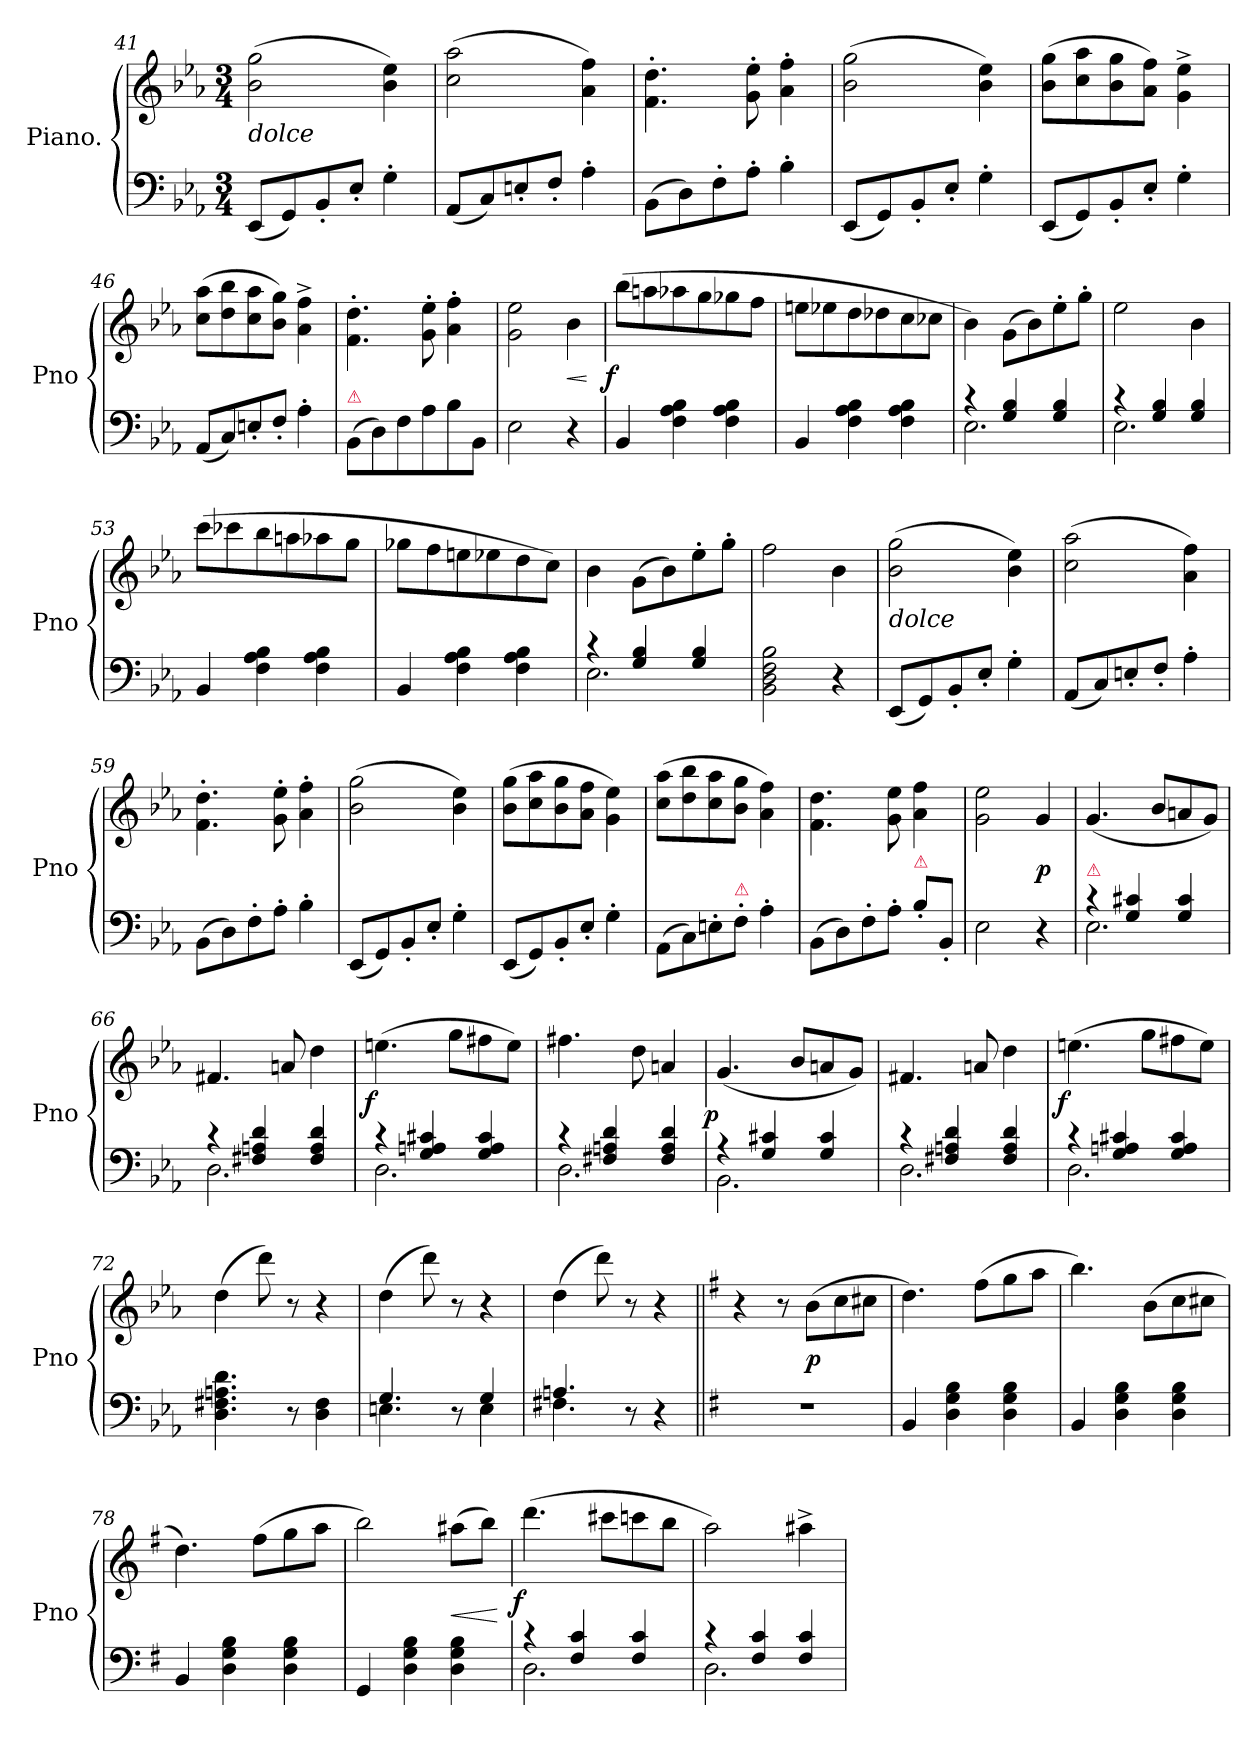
**kern	**kern	**dynam
*part1	*part1	*part1
*staff2	*staff1	*staff1/2
*I"Piano.	*	*
*I'Pno	*	*
*clefF4	*clefG2	*
*k[b-e-a-]	*k[b-e-a-]	*
*M3/4	*M3/4	*
=41	=41	=41
!	!LO:TX:b:i:t=dolce	!
(8EE-/L	(2b-\ 2gg\	.
8GG/)	.	.
8BB-'/	.	.
8E-'/J	.	.
4G'\	4b-\ 4ee-\)	.
=42	=42	=42
(8AA-/L	(2cc\ 2aa-\	.
8C/)	.	.
8En'/	.	.
8F'/J	.	.
4A-'\	4a-\ 4ff\)	.
=43	=43	=43
(8BB-\L	4.f'\ 4.dd'\	.
8D\)	.	.
8F'\	.	.
8A-'\J	8g'\ 8ee-'\	.
4B-'\	4a-'\ 4ff'\	.
=44	=44	=44
(8EE-/L	(2b-\ 2gg\	.
8GG/)	.	.
8BB-'/	.	.
8E-'/J	.	.
4G'\	4b-\ 4ee-\)	.
=45	=45	=45
(8EE-/L	(8b-\ 8gg\L	.
8GG/)	8cc\ 8aa-\	.
8BB-'/	8b-\ 8gg\	.
8E-'/J	8a-\ 8ff\J)	.
4G'\	4g^<\ 4ee-^<\	.
=46	=46	=46
(8AA-/L	(8cc\ 8aa-\L	.
8C/)	8dd\ 8bb-\	.
8En'/	8cc\ 8aa-\	.
8F'/J	8b-\ 8gg\J)	.
4A-'\	4a-^<\ 4ff^<\	.
=47	=47	=47
!LO:TX:a:color=crimson:t=⚠	!	!
(8BB-\L	4.f'\ 4.dd'\	.
8D\)	.	.
8F\	.	.
8A-\	8g'\ 8ee-'\	.
8B-\	4a-'\ 4ff'\	.
8BB-/J	.	.
=48	=48	=48
2E-\	2g\ 2ee-\	.
4r	4b-\	<
.	.	[
=49	=49	=49
!	!	!LO:DY:rj
4BB-/	(8bb-\L	f
.	8aan\	.
4F\ 4A-\ 4B-\	8aa-X\	.
.	8gg\	.
4F\ 4A-\ 4B-\	8gg-X\	.
.	8ff\J	.
=50	=50	=50
4BB-/	8een\L	.
.	8ee-X\	.
4F\ 4A-\ 4B-\	8dd\	.
.	8dd-X\	.
4F\ 4A-\ 4B-\	8cc\	.
.	8cc-X\J	.
=51	=51	=51
*^	*	*
4r	2.E-\	4b-\)	.
4G/ 4B-/	.	(8g\L	.
.	.	8b-\)	.
4G/ 4B-/	.	8ee-'\	.
.	.	8gg'\J	.
=52	=52	=52	=52
4r	2.E-\	2ee-\	.
4G/ 4B-/	.	.	.
4G/ 4B-/	.	4b-\	.
*v	*v	*	*
=53	=53	=53
4BB-/	(8ccc\L	.
.	8ccc-X\	.
4F\ 4A-\ 4B-\	8bb-\	.
.	8aan\	.
4F\ 4A-\ 4B-\	8aa-X\	.
.	8gg\J	.
=54	=54	=54
4BB-/	8gg-X\L	.
.	8ff\	.
4F\ 4A-\ 4B-\	8een\	.
.	8ee-X\	.
4F\ 4A-\ 4B-\	8dd\	.
.	8cc\J)	.
=55	=55	=55
*^	*	*
4r	2.E-\	4b-\	.
4G/ 4B-/	.	(8g\L	.
.	.	8b-\)	.
4G/ 4B-/	.	8ee-'\	.
.	.	8gg'\J	.
*v	*v	*	*
=56	=56	=56
2BB-\ 2D\ 2F\ 2B-\	2ff\	.
4r	4b-\	.
=57	=57	=57
!	!LO:TX:b:i:t=dolce	!
(8EE-/L	(2b-\ 2gg\	.
8GG/)	.	.
8BB-'/	.	.
8E-'/J	.	.
4G'\	4b-\ 4ee-\)	.
=58	=58	=58
(8AA-/L	(2cc\ 2aa-\	.
8C/)	.	.
8En'/	.	.
8F'/J	.	.
4A-'\	4a-\ 4ff\)	.
=59	=59	=59
(8BB-\L	4.f'\ 4.dd'\	.
8D\)	.	.
8F'\	.	.
8A-'\J	8g'\ 8ee-'\	.
4B-'\	4a-'\ 4ff'\	.
=60	=60	=60
(8EE-/L	(2b-\ 2gg\	.
8GG/)	.	.
8BB-'/	.	.
8E-'/J	.	.
4G'\	4b-\ 4ee-\)	.
=61	=61	=61
(8EE-/L	(8b-\ 8gg\L	.
8GG/)	8cc\ 8aa-\	.
8BB-'/	8b-\ 8gg\	.
8E-'/J	8a-\ 8ff\J	.
4G'\	4g\ 4ee-\)	.
=62	=62	=62
(8AA-\L	(8cc\ 8aa-\L	.
8C\)	8dd\ 8bb-\	.
8En'\	8cc\ 8aa-\	.
!LO:TX:a:color=crimson:t=⚠	!	!
8F'\J	8b-\ 8gg\J	.
4A-'\	4a-\ 4ff\)	.
=63	=63	=63
(8BB-\L	4.f\ 4.dd\	.
8D\)	.	.
8F'\	.	.
8A-'\J	8g\ 8ee-\	.
!LO:TX:a:color=crimson:t=⚠	!	!
8B-'\L	4a-\ 4ff\	.
8BB-'/J	.	.
=64	=64	=64
2E-\	2g\ 2ee-\	.
4r	4g/	p
=65	=65	=65
*^	*	*
!LO:TX:a:color=crimson:t=⚠	!	!	!
4r	2.E-\	(4.g/	.
4G/ 4c#X/	.	.	.
.	.	8b-/L	.
4G/ 4c#/	.	8an/	.
.	.	8g/J)	.
=66	=66	=66	=66
4r	2.D\	4.f#X/	.
4F#X/ 4An/ 4d/	.	.	.
.	.	8an/	.
4F#/ 4A/ 4d/	.	4dd\	.
=67	=67	=67	=67
!	!	!	!LO:DY:rj
4r	2.D\	(4.een\	f
4G/ 4An/ 4c#X/	.	.	.
.	.	8gg\L	.
4G/ 4A/ 4c#/	.	8ff#X\	.
.	.	8ee\J)	.
=68	=68	=68	=68
4r	2.D\	4.ff#X\	.
4F#X/ 4An/ 4d/	.	.	.
.	.	8dd\	.
4F#/ 4A/ 4d/	.	4an/	.
=69	=69	=69	=69
!	!	!	!LO:DY:rj
4r	2.BB-\	(4.g/	p
4G/ 4c#X/	.	.	.
.	.	8b-/L	.
4G/ 4c#/	.	8an/	.
.	.	8g/J)	.
=70	=70	=70	=70
4r	2.D\	4.f#X/	.
4F#X/ 4An/ 4d/	.	.	.
.	.	8an/	.
4F#/ 4A/ 4d/	.	4dd\	.
=71	=71	=71	=71
!	!	!	!LO:DY:rj
4r	2.D\	(4.een\	f
4G/ 4An/ 4c#X/	.	.	.
.	.	8gg\L	.
4G/ 4A/ 4c#/	.	8ff#X\	.
.	.	8ee\J)	.
*v	*v	*	*
=72	=72	=72
4.D\ 4.F#X\ 4.An\ 4.d\	(4dd\	.
.	8ddd\)	.
8r	8r	.
4D\ 4F#\	4r	.
=73	=73	=73
*^	*	*
4.G/	4.En\	(4dd\	.
.	.	8ddd\)	.
8r	8ryy	8r	.
4G/	4E\	4r	.
=74	=74	=74	=74
4.An/	4.F#X\	(4dd\	.
.	.	8ddd\)	.
8r	8ryy	8r	.
4r	4ryy	4r	.
*v	*v	*	*
=75||	=75||	=75||
*k[f#]	*k[f#]	*
2.r	4r	.
.	8r	.
.	(8b\L	p
.	8cc\	.
.	8cc#X\J	.
=76	=76	=76
4BB/	4.dd\)	.
4D\ 4G\ 4B\	.	.
.	(8ff#\L	.
4D\ 4G\ 4B\	8gg\	.
.	8aa\J	.
=77	=77	=77
4BB/	4.bb\)	.
4D\ 4G\ 4B\	.	.
.	(8b\L	.
4D\ 4G\ 4B\	8cc\	.
.	8cc#X\J	.
=78	=78	=78
4BB/	4.dd\)	.
4D\ 4G\ 4B\	.	.
.	(8ff#\L	.
4D\ 4G\ 4B\	8gg\	.
.	8aa\J	.
=79	=79	=79
4GG/	2bb\)	.
4D\ 4G\ 4B\	.	.
4D\ 4G\ 4B\	(8aa#X\L	<
.	8bb\J)	.
.	.	[
=80	=80	=80
*^	*	*
!	!	!	!LO:DY:rj
4r	2.D\	(4.ddd\	f
4F#/ 4c/	.	.	.
.	.	8ccc#X\L	.
4F#/ 4c/	.	8cccn\	.
.	.	8bb\J	.
=81	=81	=81	=81
4r	2.D\	2aa\)	.
4F#/ 4c/	.	.	.
4F#/ 4c/	.	4aa#X^<\	.
*v	*v	*	*
=	=	=
*-	*-	*-
